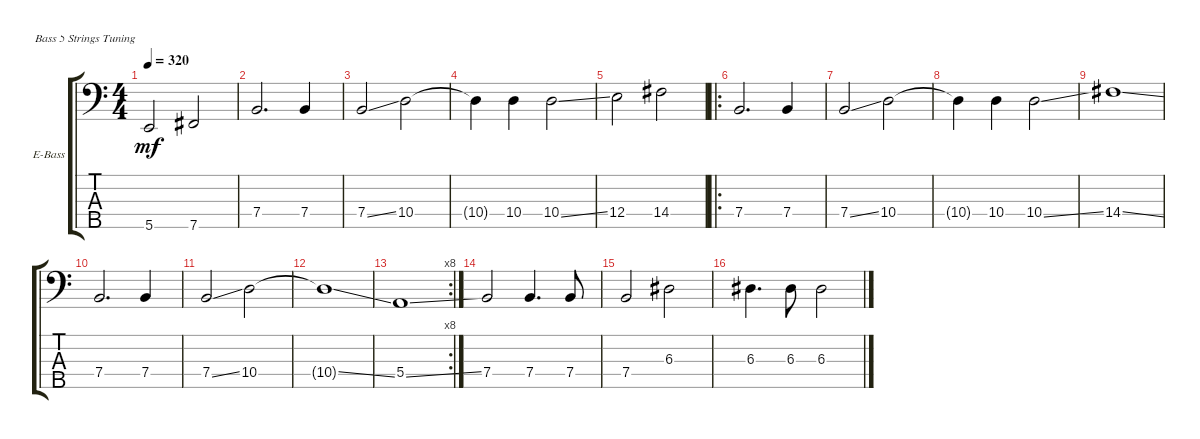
\defaultSystemsLayout 4
\bracketExtendMode groupsimilarinstruments
\firstSystemTrackNameOrientation horizontal
\otherSystemsTrackNameOrientation horizontal
\track ("Electric Bass" "E-Bass") {instrument electricbassfinger}
\staff {score tabs}
\tuning (G2 D2 A1 E1 B0)
\ts (4 4)
\tempo 320
\clef f4
\ks c
5.5.2{dy mf} 7.5.2 |
7.4.2{d} 7.4.4 |
7.4{ss}.2 10.4.2 |
10.4{t}.4 10.4.4 10.4{ss}.2 |
12.4.2 14.4.2 |
\ro
7.4.2{d} 7.4.4 |
7.4{ss}.2 10.4.2 |
10.4{t}.4 10.4.4 10.4{ss}.2 |
14.4{ss}.1 |
7.4.2{d} 7.4.4 |
7.4{ss}.2 10.4.2 |
10.4{ss t}.1 |
\rc 8
5.4{ss}.1 |
7.4.2 7.4.4{d} 7.4.8 |
7.4.2 6.3.2 |
6.3.4{d} 6.3.8 6.3.2
